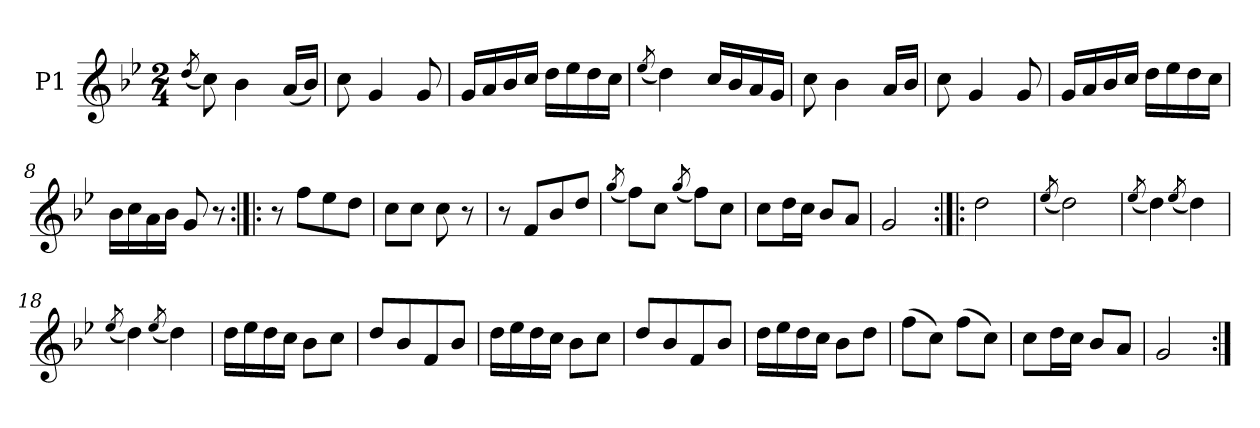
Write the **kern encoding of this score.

**kern
*part1
*staff1
*I"P1
*clefG2
*k[b-e-]
*g:
*M2/4
=1
(8qdd/
8cc)
4b-
(16aLL
16b-JJ)
=2
8cc
4g
8g
=3
16gLL
16a
16b-
16ccJJ
16ddLL
16ee-
16dd
16ccJJ
=4
(8qee-/
4dd)
16ccLL
16b-
16a
16gJJ
=5
8cc
4b-
16aLL
16b-JJ
=6
8cc
4g
8g
=7
16gLL
16a
16b-
16ccJJ
16ddLL
16ee-
16dd
16ccJJ
=8
16b-LL
16cc
16a
16b-JJ
8g
8r
=9:|!|:
8r
8ffL
8ee-
8ddJ
=10
8ccL
8ccJ
8cc
8r
=11
8r
8fL
8b-
8ddJ
=12
(8qgg/
8ffL)
8ccJ
(8qgg/
8ffL)
8ccJ
=13
8ccL
16ddL
16ccJJ
8b-L
8aJ
=14
2g
=15:|!|:
2dd
=16
(8qee-/
2dd)
=17
(8qee-/
4dd)
(8qee-/
4dd)
=18
(8qee-/
4dd)
(8qee-/
4dd)
=19
16ddLL
16ee-
16dd
16ccJJ
8b-L
8ccJ
=20
8ddL
8b-
8f
8b-J
=21
16ddLL
16ee-
16dd
16ccJJ
8b-L
8ccJ
=22
8ddL
8b-
8f
8b-J
=23
16ddLL
16ee-
16dd
16ccJJ
8b-L
8ddJ
=24
(8ffL
8ccJ)
(8ffL
8ccJ)
=25
8ccL
16ddL
16ccJJ
8b-L
8aJ
=26
2g
=:|!
*-
